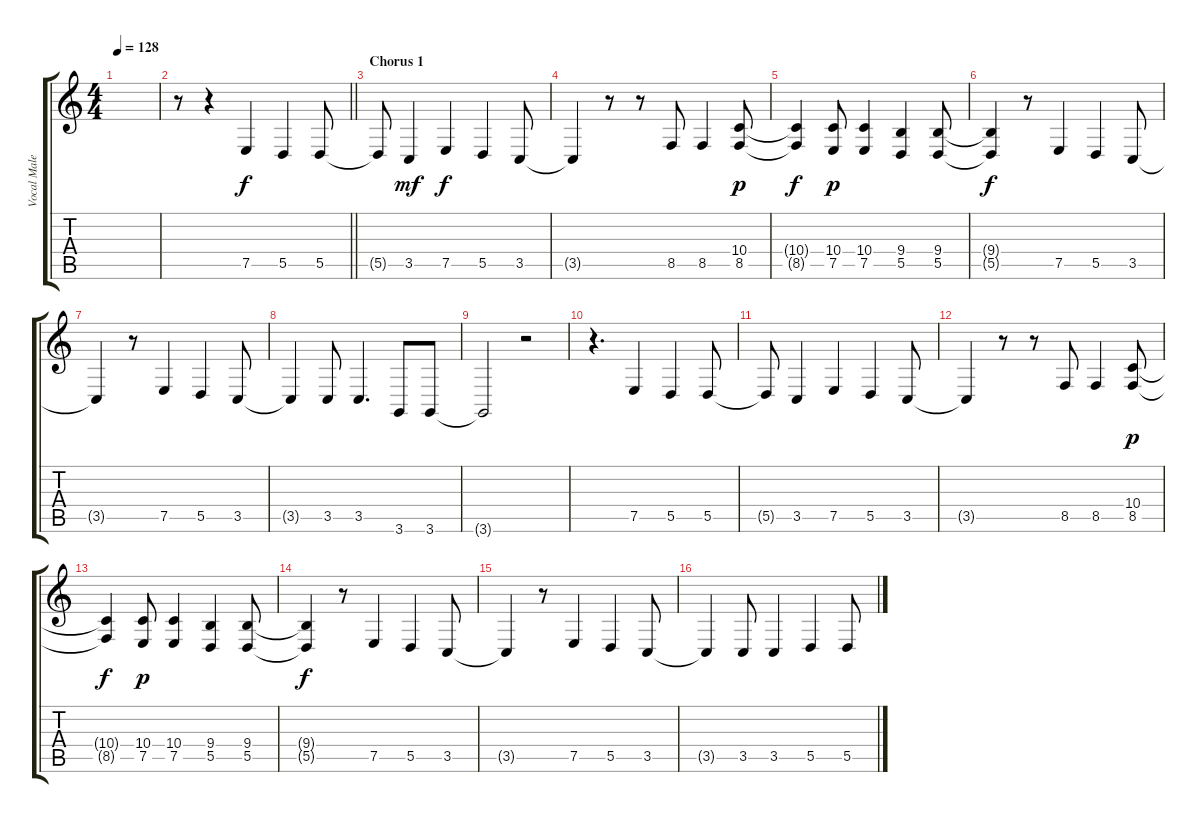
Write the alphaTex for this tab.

\track ("Vocal Male" "Vocal Male") {instrument lead2sawtooth}
\staff {score tabs}
\tuning (E4 B3 G3 D3 A2 E2) {hide}
\ts (4 4)
\tempo 128
\clef g2
\ks c
|
\barLineRight lightlight
r.8 r.4 7.5.4 5.5.4 5.5.8 |
\section ("" "Chorus 1")
5.5{t}.8{dy f} 3.5.4{dy mf} 7.5.4{dy f} 5.5.4 3.5.8 |
3.5{t}.4 r.8 r.8 8.5.8 8.5.4 (10.4 8.5).8{dy p} |
(10.4{t} 8.5{t}).4{dy f} (10.4 7.5).8{dy p} (10.4 7.5).4 (9.4 5.5).4 (9.4 5.5).8 |
(9.4{t} 5.5{t}).4{dy f} r.8 7.5.4 5.5.4 3.5.8 |
3.5{t}.4 r.8 7.5.4 5.5.4 3.5.8 |
3.5{t}.4 3.5.8 3.5.4{d} 3.6.8 3.6.8 |
3.6{t}.2 r.2 |
r.4{d} 7.5.4 5.5.4 5.5.8 |
5.5{t}.8 3.5.4 7.5.4 5.5.4 3.5.8 |
3.5{t}.4 r.8 r.8 8.5.8 8.5.4 (10.4 8.5).8{dy p} |
(10.4{t} 8.5{t}).4{dy f} (10.4 7.5).8{dy p} (10.4 7.5).4 (9.4 5.5).4 (9.4 5.5).8 |
(9.4{t} 5.5{t}).4{dy f} r.8 7.5.4 5.5.4 3.5.8 |
3.5{t}.4 r.8 7.5.4 5.5.4 3.5.8 |
3.5{t}.4 3.5.8 3.5.4 5.5.4 5.5{sl}.8
